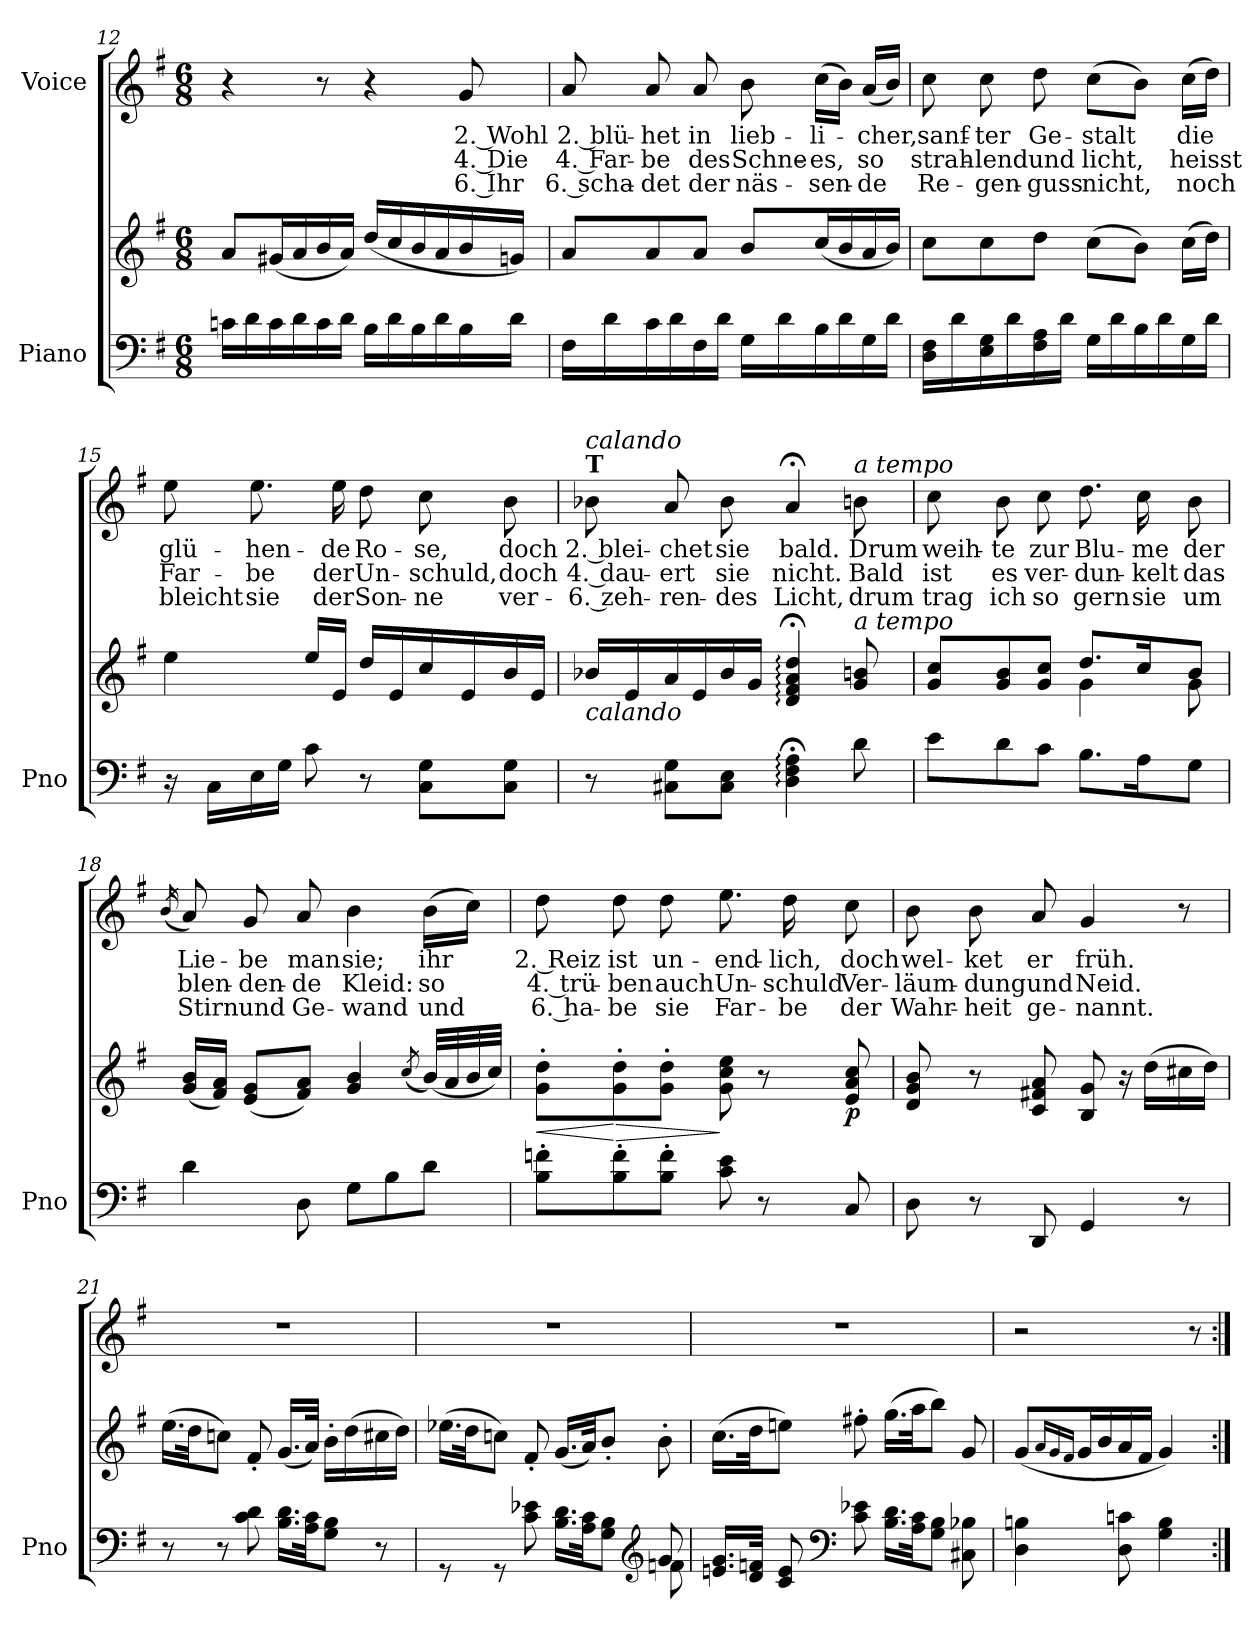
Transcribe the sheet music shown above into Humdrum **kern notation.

**kern	**kern	**dynam	**kern	**text	**text	**text
*part2	*part2	*part2	*part1	*part1	*part1	*part1
*staff3	*staff2	*staff2/3	*staff1	*staff1	*staff1	*staff1
*I"Piano	*	*	*I"Voice	*	*	*
*I'Pno	*	*	*	*	*	*
*clefF4	*clefG2	*	*clefG2	*	*	*
*k[f#]	*k[f#]	*	*k[f#]	*	*	*
*M6/8	*M6/8	*	*M6/8	*	*	*
=12	=12	=12	=12	=12	=12	=12
16cn\LL	8a/L	.	4r	.	.	.
16d\	.	.	.	.	.	.
16c\	(<16g#X/L	.	.	.	.	.
16d\	16a/	.	.	.	.	.
16c\	16b/	.	8r	.	.	.
16d\JJ	16a/JJ)	.	.	.	.	.
16B\LL	(<16dd/LL	.	4r	.	.	.
16d\	16cc/	.	.	.	.	.
16B\	16b/	.	.	.	.	.
16d\	16a/	.	.	.	.	.
!	!	!	!	!LO:LY:b	!LO:LY:b	!LO:LY:b
16B\	16b/	.	8g/	2. Wohl	4. Die	6. Ihr
16d\JJ	16gn/JJ)	.	.	.	.	.
!!LO:PB:g=z
=13	=13	=13	=13	=13	=13	=13
!	!	!	!	!LO:LY:b	!LO:LY:b	!LO:LY:b
16F#\LL	8a/L	.	8a/	2. blü-	4. Far-	6. scha-
16d\	.	.	.	.	.	.
!	!	!	!	!LO:LY:b	!LO:LY:b	!LO:LY:b
16c\	8a/	.	8a/	-het	-be	-det
16d\	.	.	.	.	.	.
!	!	!	!	!LO:LY:b	!LO:LY:b	!LO:LY:b
16F#\	8a/J	.	8a/	in	des	der
16d\JJ	.	.	.	.	.	.
!	!	!	!	!LO:LY:b	!LO:LY:b	!LO:LY:b
16G\LL	8b/L	.	8b\	lieb-	Schne-	näs-
16d\	.	.	.	.	.	.
!	!	!	!	!LO:LY:b	!LO:LY:b	!LO:LY:b
16B\	(<16cc/L	.	(>16cc\LL	-li-	-es,	-sen-
16d\	16b/	.	16b\JJ)	.	.	.
!	!	!	!	!LO:LY:b	!LO:LY:b	!LO:LY:b
16G\	16a/	.	(<16a/LL	-cher,	so	-de
16d\JJ	16b/JJ)	.	16b/JJ)	.	.	.
=14	=14	=14	=14	=14	=14	=14
!	!	!	!	!LO:LY:b	!LO:LY:b	!LO:LY:b
16D\ 16F#\LL	8cc\L	.	8cc\	sanf-	strah-	Re-
16d\	.	.	.	.	.	.
!	!	!	!	!LO:LY:b	!LO:LY:b	!LO:LY:b
16E\ 16G\	8cc\	.	8cc\	-ter	-lend	-gen-
16d\	.	.	.	.	.	.
!	!	!	!	!LO:LY:b	!LO:LY:b	!LO:LY:b
16F#\ 16A\	8dd\J	.	8dd\	Ge-	und	-guss
16d\JJ	.	.	.	.	.	.
!	!	!	!	!LO:LY:b	!LO:LY:b	!LO:LY:b
16G\LL	(>8cc\L	.	(>8cc\L	-stalt	licht,	nicht,
16d\	.	.	.	.	.	.
16B\	8b\J)	.	8b\J)	.	.	.
16d\	.	.	.	.	.	.
!	!	!	!	!LO:LY:b	!LO:LY:b	!LO:LY:b
16G\	(>16cc\LL	.	(>16cc\LL	die	heisst	noch
16d\JJ	16dd\JJ)	.	16dd\JJ)	.	.	.
=15	=15	=15	=15	=15	=15	=15
!	!	!	!	!LO:LY:b	!LO:LY:b	!LO:LY:b
16r	4ee\	.	8ee\	glü-	Far-	bleicht
16C\LL	.	.	.	.	.	.
!	!	!	!	!LO:LY:b	!LO:LY:b	!LO:LY:b
16E\	.	.	8.ee\	-hen-	-be	sie
16G\JJ	.	.	.	.	.	.
8c\	16ee/LL	.	.	.	.	.
!	!	!	!	!LO:LY:b	!LO:LY:b	!LO:LY:b
.	16e/JJ	.	16ee\	-de	der	der
!	!	!	!	!LO:LY:b	!LO:LY:b	!LO:LY:b
8r	16dd/LL	.	8dd\	Ro-	Un-	Son-
.	16e/	.	.	.	.	.
!	!	!	!	!LO:LY:b	!LO:LY:b	!LO:LY:b
8C\ 8G\L	16cc/	.	8cc\	-se,	-schuld,	-ne
.	16e/	.	.	.	.	.
!	!	!	!	!LO:LY:b	!LO:LY:b	!LO:LY:b
8C\ 8G\J	16b/	.	8b\	doch	doch	ver-
.	16e/JJ	.	.	.	.	.
!!LO:LB:g=z
=16	=16	=16	=16	=16	=16	=16
!	!	!	!LO:TX:a:B:t=T	!	!	!
!	!	!	!LO:TX:a:i:t=calando	!	!	!
!	!LO:TX:b:i:t=calando	!	!	!	!	!
!	!	!	!	!LO:LY:b	!LO:LY:b	!LO:LY:b
8r	16b-X/LL	.	8b-X\	2. blei-	4. dau-	-6. zeh-
.	16e/	.	.	.	.	.
!	!	!	!	!LO:LY:b	!LO:LY:b	!LO:LY:b
8C#X\ 8G\L	16a/	.	8a/	-chet	-ert	-ren-
.	16e/	.	.	.	.	.
!	!	!	!	!LO:LY:b	!LO:LY:b	!LO:LY:b
8C#\ 8E\J	16b-/	.	8b-\	sie	sie	-des
.	16g/JJ	.	.	.	.	.
!	!	!	!	!LO:LY:b	!LO:LY:b	!LO:LY:b
4D\;<: 4F#\;<: 4A\;<:	4d/;<: 4f#/;<: 4a/;<: 4dd/;<:	.	4a;</	bald.	nicht.	Licht,
!	!	!	!LO:TX:a:i:t=a tempo	!	!	!
!	!LO:TX:a:i:t=a tempo	!	!	!	!	!
!	!	!	!	!LO:LY:b	!LO:LY:b	!LO:LY:b
8d\	8g/ 8bn/	.	8bn\	Drum	Bald	drum
=17	=17	=17	=17	=17	=17	=17
*	*^	*	*	*	*	*
!	!	!	!	!	!LO:LY:b	!LO:LY:b	!LO:LY:b
8e\L	8g/ 8cc/L	4.ryy	.	8cc\	weih-	ist	trag
!	!	!	!	!	!LO:LY:b	!LO:LY:b	!LO:LY:b
8d\	8g/ 8b/	.	.	8b\	-te	es	ich
!	!	!	!	!	!LO:LY:b	!LO:LY:b	!LO:LY:b
8c\J	8g/ 8cc/J	.	.	8cc\	zur	ver-	so
!	!	!	!	!	!LO:LY:b	!LO:LY:b	!LO:LY:b
8.B\L	8.dd/L	4g\	.	8.dd\	Blu-	-dun-	gern
!	!	!	!	!	!LO:LY:b	!LO:LY:b	!LO:LY:b
16A\K	16cc/K	.	.	16cc\	-me	-kelt	sie
!	!	!	!	!	!LO:LY:b	!LO:LY:b	!LO:LY:b
8G\J	8b/J	8g\	.	8b\	der	das	um
*	*v	*v	*	*	*	*	*
=18	=18	=18	=18	=18	=18	=18
.	.	.	(<16qb/	.	.	.
!	!	!	!	!LO:LY:b	!LO:LY:b	!LO:LY:b
4d\	(<16g/ 16b/LL	.	8a/)	Lie-	blen-	Stirn
.	16f#/ 16a/JJ)	.	.	.	.	.
!	!	!	!	!LO:LY:b	!LO:LY:b	!LO:LY:b
.	(<8e/ 8g/L	.	8g/	-be	-den-	und
!	!	!	!	!LO:LY:b	!LO:LY:b	!LO:LY:b
8D\	8f#/ 8a/J)	.	8a/	man	-de	Ge-
!	!	!	!	!LO:LY:b	!LO:LY:b	!LO:LY:b
8G\L	4g/ 4b/	.	4b\	sie;	Kleid:	-wand
8B\	.	.	.	.	.	.
.	(<8qcc/	.	.	.	.	.
!	!	!	!	!LO:LY:b	!LO:LY:b	!LO:LY:b
8d\J	(<32b/LLL)	.	(>16b\LL	ihr	so	und
.	32a/	.	.	.	.	.
.	32b/	.	16cc\JJ)	.	.	.
.	32cc/JJJ)	.	.	.	.	.
!!LO:LB:g=z
=19	=19	=19	=19	=19	=19	=19
!	!	!LO:HP:b	!	!LO:LY:b	!LO:LY:b	!LO:LY:b
8B\' 8fn\'L	8g\' 8dd\'L	<	8dd\	2. Reiz	4. trü-	6. ha-
!	!	!LO:HP:n=1:b	!	!LO:LY:b	!LO:LY:b	!LO:LY:b
8B\' 8f\'	8g\' 8dd\'	[ >	8dd\	ist	-ben	-be
!	!	!	!	!LO:LY:b	!LO:LY:b	!LO:LY:b
8B\' 8f\'J	8g\' 8dd\'J	.	8dd\	un-	auch	sie
!	!	!	!	!LO:LY:b	!LO:LY:b	!LO:LY:b
8c\ 8e\	8g\ 8cc\ 8ee\	]	8.ee\	-end-	Un-	Far-
8r	8r	.	.	.	.	.
!	!	!	!	!LO:LY:b	!LO:LY:b	!LO:LY:b
.	.	.	16dd\	-lich,	-schuld	-be
!	!	!LO:DY:b	!	!LO:LY:b	!LO:LY:b	!LO:LY:b
8C/	8e/ 8a/ 8cc/	p	8cc\	doch	Ver-	der
=20	=20	=20	=20	=20	=20	=20
!	!	!	!	!LO:LY:b	!LO:LY:b	!LO:LY:b
8D\	8d/ 8g/ 8b/	.	8b\	wel-	-läum-	Wahr-
!	!	!	!	!LO:LY:b	!LO:LY:b	!LO:LY:b
8r	8r	.	8b\	-ket	-dung	-heit
!	!	!	!	!LO:LY:b	!LO:LY:b	!LO:LY:b
8DD/	8c/ 8f#X/ 8a/	.	8a/	er	und	ge-
!	!	!	!	!LO:LY:b	!LO:LY:b	!LO:LY:b
4GG/	8B/ 8g/	.	4g/	früh.	Neid.	-nannt.
.	16r	.	.	.	.	.
.	(>16dd\LL	.	.	.	.	.
8r	16cc#X\	.	8r	.	.	.
.	16dd\JJ)	.	.	.	.	.
=21	=21	=21	=21	=21	=21	=21
8r	(>16.ee\LL	.	2.r	.	.	.
.	32dd\JK	.	.	.	.	.
8r	8ccn\J)	.	.	.	.	.
8c\ 8d\	8f#'/	.	.	.	.	.
16.B\ 16.d\LL	(<16.g/LL	.	.	.	.	.
32A\ 32c\JK	32a/JJk)	.	.	.	.	.
8G\ 8B\J	16b'\LL	.	.	.	.	.
.	(>16dd\	.	.	.	.	.
8r	16cc#X\	.	.	.	.	.
.	16dd\JJ)	.	.	.	.	.
!!LO:LB:g=z
=22	=22	=22	=22	=22	=22	=22
*^	*	*	*	*	*	*
8rGG	8ryy	(>16.ee-X\LL	.	2.r	.	.	.
.	.	32dd\JK	.	.	.	.	.
*v	*v	*	*	*	*	*	*
8rGG	8ccn\J)	.	.	.	.	.
8c\ 8e-X\	8f#'/	.	.	.	.	.
16.B\ 16.d\LL	(<16.g/LL	.	.	.	.	.
32A\ 32c\JK	32a/JK)	.	.	.	.	.
8G\ 8B\J	8b'/J	.	.	.	.	.
*clefG2	*	*	*	*	*	*
*^	*	*	*	*	*	*
8g/	8fn\	8b'\	.	.	.	.	.
*v	*v	*	*	*	*	*	*
=23	=23	=23	=23	=23	=23	=23
16.en/ 16.g/LL	(>16.cc\LL	.	2.r	.	.	.
32d/ 32fn/JJk	32dd\JK	.	.	.	.	.
8c/ 8e/	8een\J)	.	.	.	.	.
*clefF4	*	*	*	*	*	*
8c\ 8e-X\	8ff#X'\	.	.	.	.	.
16.B\ 16.d\LL	(>16.gg\LL	.	.	.	.	.
32A\ 32c\JK	32aa\JK	.	.	.	.	.
8G\ 8B\J	8bb\J)	.	.	.	.	.
8C#X\ 8B-X\	8g/	.	.	.	.	.
=24	=24	=24	=24	=24	=24	=24
4D\ 4Bn\	(<8g/L	.	2r	.	.	.
.	16qa/LL	.	.	.	.	.
.	16qg/	.	.	.	.	.
.	16qf#/JJ	.	.	.	.	.
.	16g/L	.	.	.	.	.
.	16b/	.	.	.	.	.
8D\ 8cn\	16a/	.	.	.	.	.
.	16f#/JJ	.	.	.	.	.
4G\ 4B\	4g/)	.	.	.	.	.
.	.	.	8r	.	.	.
=:|!	=:|!	=:|!	=:|!	=:|!	=:|!	=:|!
*-	*-	*-	*-	*-	*-	*-
